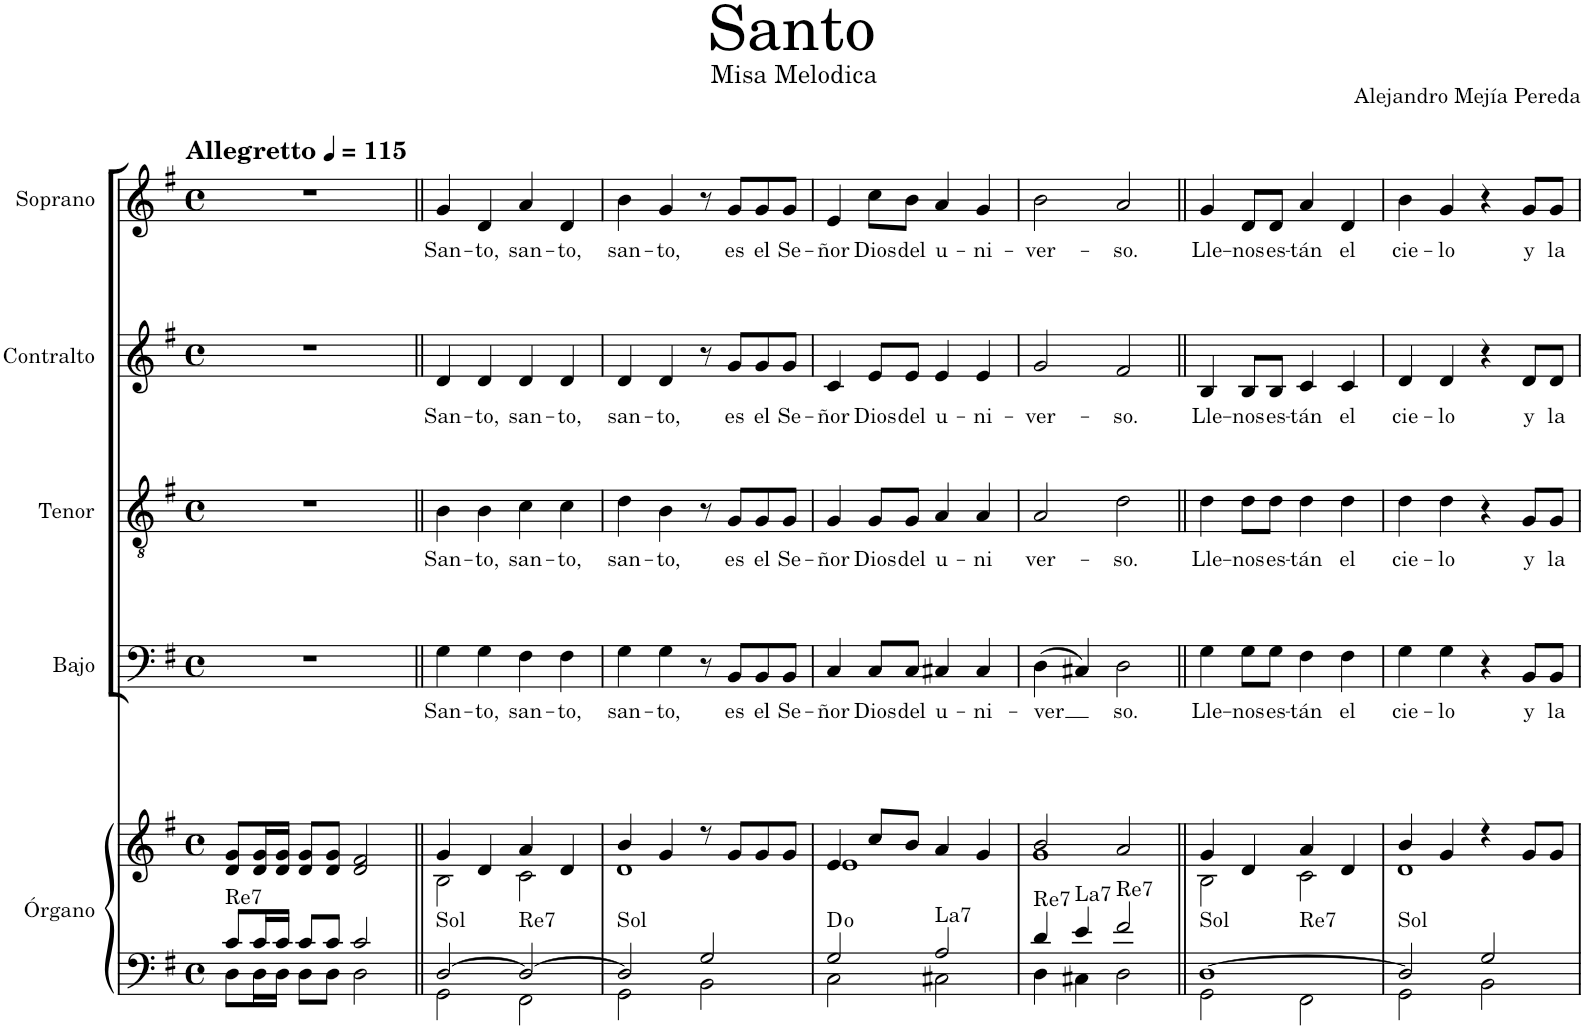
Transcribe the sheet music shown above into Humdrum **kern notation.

**kern	**kern	**harte	**kern	**text	**kern	**text	**kern	**text	**kern	**text
*part5	*part5	*part5	*part4	*part4	*part3	*part3	*part2	*part2	*part1	*part1
*staff6	*staff5	*	*staff4	*staff4	*staff3	*staff3	*staff2	*staff2	*staff1	*staff1
*I"Órgano	*	*	*I"Bajo	*	*I"Tenor	*	*I"Contralto	*	*I"Soprano	*
*	*	*	*I'B.	*	*I'T.	*	*I'C.	*	*I'S.	*
*clefF4	*clefG2	*	*clefF4	*	*clefGv2	*	*clefG2	*	*clefG2	*
*k[f#]	*k[f#]	*	*k[f#]	*	*k[f#]	*	*k[f#]	*	*k[f#]	*
*M4/4	*M4/4	*	*M4/4	*	*M4/4	*	*M4/4	*	*M4/4	*
*met(c)	*met(c)	*	*met(c)	*	*met(c)	*	*met(c)	*	*met(c)	*
*MM115	*MM115	*	*MM115	*	*MM115	*	*MM115	*	*MM115	*
=1	=1	=1	=1	=1	=1	=1	=1	=1	=1	=1
*^	*	*	*	*	*	*	*	*	*	*
!	!	!	!LO:H:kt=Re7	!	!	!	!	!	!	!LO:TX:a:B:t=Allegretto	!
8c/L	8D\L	8d/ 8g/L	N	1r	.	1r	.	1r	.	1r	.
16c/L	16D\L	16d/ 16g/L	.	.	.	.	.	.	.	.	.
16c/JJ	16D\JJ	16d/ 16g/JJ	.	.	.	.	.	.	.	.	.
8c/L	8D\L	8d/ 8g/L	.	.	.	.	.	.	.	.	.
8c/J	8D\J	8d/ 8g/J	.	.	.	.	.	.	.	.	.
2c/	2D\	2d/ 2f#/	.	.	.	.	.	.	.	.	.
=2||	=2||	=2||	=2||	=2||	=2||	=2||	=2||	=2||	=2||	=2||	=2||
*	*	*^	*	*	*	*	*	*	*	*	*
!	!	!	!	!LO:H:kt=Sol	!	!LO:LY:b	!	!LO:LY:b	!	!LO:LY:b	!	!LO:LY:b
[2D/	2GG\	4g/	2B\	N	4G\	San-	4B\	San-	4d/	San-	4g/	San-
!	!	!	!	!	!	!LO:LY:b	!	!LO:LY:b	!	!LO:LY:b	!	!LO:LY:b
.	.	4d/	.	.	4G\	-to,	4B\	-to,	4d/	-to,	4d/	-to,
!	!	!	!	!LO:H:kt=Re7	!	!LO:LY:b	!	!LO:LY:b	!	!LO:LY:b	!	!LO:LY:b
2D/_	2FF#\	4a/	2c\	N	4F#\	san-	4c\	san-	4d/	san-	4a/	san-
!	!	!	!	!	!	!LO:LY:b	!	!LO:LY:b	!	!LO:LY:b	!	!LO:LY:b
.	.	4d/	.	.	4F#\	-to,	4c\	-to,	4d/	-to,	4d/	-to,
=3	=3	=3	=3	=3	=3	=3	=3	=3	=3	=3	=3	=3
!	!	!	!	!LO:H:kt=Sol	!	!LO:LY:b	!	!LO:LY:b	!	!LO:LY:b	!	!LO:LY:b
2D/]	2GG\	4b/	1d	N	4G\	san-	4d\	san-	4d/	san-	4b\	san-
!	!	!	!	!	!	!LO:LY:b	!	!LO:LY:b	!	!LO:LY:b	!	!LO:LY:b
.	.	4g/	.	.	4G\	-to,	4B\	-to,	4d/	-to,	4g/	-to,
2G/	2BB\	8r	.	.	8r	.	8r	.	8r	.	8r	.
!	!	!	!	!	!	!LO:LY:b	!	!LO:LY:b	!	!LO:LY:b	!	!LO:LY:b
.	.	8g/L	.	.	8BB/L	es	8G/L	es	8g/L	es	8g/L	es
!	!	!	!	!	!	!LO:LY:b	!	!LO:LY:b	!	!LO:LY:b	!	!LO:LY:b
.	.	8g/	.	.	8BB/	el	8G/	el	8g/	el	8g/	el
!	!	!	!	!	!	!LO:LY:b	!	!LO:LY:b	!	!LO:LY:b	!	!LO:LY:b
.	.	8g/J	.	.	8BB/J	Se-	8G/J	Se-	8g/J	Se-	8g/J	Se-
=4	=4	=4	=4	=4	=4	=4	=4	=4	=4	=4	=4	=4
!	!	!	!	!	!	!LO:LY:b	!	!LO:LY:b	!	!LO:LY:b	!	!LO:LY:b
2G/	2C\	4e/	1e	D:dim	4C/	-ñor	4G/	-ñor	4c/	-ñor	4e/	-ñor
!	!	!	!	!	!	!LO:LY:b	!	!LO:LY:b	!	!LO:LY:b	!	!LO:LY:b
.	.	8cc/L	.	.	8C/L	Dios	8G/L	Dios	8e/L	Dios	8cc\L	Dios
!	!	!	!	!	!	!LO:LY:b	!	!LO:LY:b	!	!LO:LY:b	!	!LO:LY:b
.	.	8b/J	.	.	8C/J	del	8G/J	del	8e/J	del	8b\J	del
!	!	!	!	!LO:H:kt=La7	!	!LO:LY:b	!	!LO:LY:b	!	!LO:LY:b	!	!LO:LY:b
2A/	2C#X\	4a/	.	N	4C#X/	u-	4A/	u-	4e/	u-	4a/	u-
!	!	!	!	!	!	!LO:LY:b	!	!LO:LY:b	!	!LO:LY:b	!	!LO:LY:b
.	.	4g/	.	.	4C#/	-ni-	4A/	-ni	4e/	-ni-	4g/	-ni-
=5	=5	=5	=5	=5	=5	=5	=5	=5	=5	=5	=5	=5
!	!	!	!	!LO:H:kt=Re7	!	!LO:LY:b	!	!LO:LY:b	!	!LO:LY:b	!	!LO:LY:b
*	*	*	*^	*	*	*	*	*	*	*	*	*
4d/	4D\	2b/	1g	4ryy	N	(4D\	-ver	2A/	-ver-	2g/	-ver-	2b\	-ver-
!	!	!	!	!	!LO:H:kt=La7	!	!	!	!	!	!	!	!
4e/	4C#X\	.	.	2.ryy	N	4C#X/)	.	.	.	.	.	.	.
!	!	!	!	!	!LO:H:kt=Re7	!	!LO:LY:b	!	!LO:LY:b	!	!LO:LY:b	!	!LO:LY:b
2f#/	2D\	2a/	.	.	N	2D\	so.	2d\	-so.	2f#/	-so.	2a/	-so.
=6||	=6||	=6||	=6||	=6||	=6||	=6||	=6||	=6||	=6||	=6||	=6||	=6||	=6||
!	!	!	!	!	!LO:H:n=1:kt=Sol	!	!LO:LY:b	!	!LO:LY:b	!	!LO:LY:b	!	!LO:LY:b
!	!	!	!	!	!LO:H:n=2:kt=Re7	!	!	!	!	!	!	!	!
*	*	*	*v	*v	*	*	*	*	*	*	*	*	*
[1D	2GG\	4g/	2B\	N N	4G\	Lle-	4d\	Lle-	4B/	Lle-	4g/	Lle-
!	!	!	!	!	!	!LO:LY:b	!	!LO:LY:b	!	!LO:LY:b	!	!LO:LY:b
.	.	4d/	.	.	8G\L	-nos	8d\L	-nos	8B/L	-nos	8d/L	-nos
!	!	!	!	!	!	!LO:LY:b	!	!LO:LY:b	!	!LO:LY:b	!	!LO:LY:b
.	.	.	.	.	8G\J	es-	8d\J	es-	8B/J	es-	8d/J	es-
!	!	!	!	!	!	!LO:LY:b	!	!LO:LY:b	!	!LO:LY:b	!	!LO:LY:b
.	2FF#\	4a/	2c\	.	4F#\	-tán	4d\	-tán	4c/	-tán	4a/	-tán
!	!	!	!	!	!	!LO:LY:b	!	!LO:LY:b	!	!LO:LY:b	!	!LO:LY:b
.	.	4d/	.	.	4F#\	el	4d\	el	4c/	el	4d/	el
=7	=7	=7	=7	=7	=7	=7	=7	=7	=7	=7	=7	=7
!	!	!	!	!LO:H:kt=Sol	!	!LO:LY:b	!	!LO:LY:b	!	!LO:LY:b	!	!LO:LY:b
2D/]	2GG\	4b/	1d	N	4G\	cie-	4d\	cie-	4d/	cie-	4b\	cie-
!	!	!	!	!	!	!LO:LY:b	!	!LO:LY:b	!	!LO:LY:b	!	!LO:LY:b
.	.	4g/	.	.	4G\	-lo	4d\	-lo	4d/	-lo	4g/	-lo
2G/	2BB\	4r	.	.	4r	.	4r	.	4r	.	4r	.
!	!	!	!	!	!	!LO:LY:b	!	!LO:LY:b	!	!LO:LY:b	!	!LO:LY:b
.	.	8g/L	.	.	8BB/L	y	8G/L	y	8d/L	y	8g/L	y
!	!	!	!	!	!	!LO:LY:b	!	!LO:LY:b	!	!LO:LY:b	!	!LO:LY:b
.	.	8g/J	.	.	8BB/J	la	8G/J	la	8d/J	la	8g/J	la
*v	*v	*	*	*	*	*	*	*	*	*	*	*
*	*v	*v	*	*	*	*	*	*	*	*	*
=	=	=	=	=	=	=	=	=	=	=
*-	*-	*-	*-	*-	*-	*-	*-	*-	*-	*-
